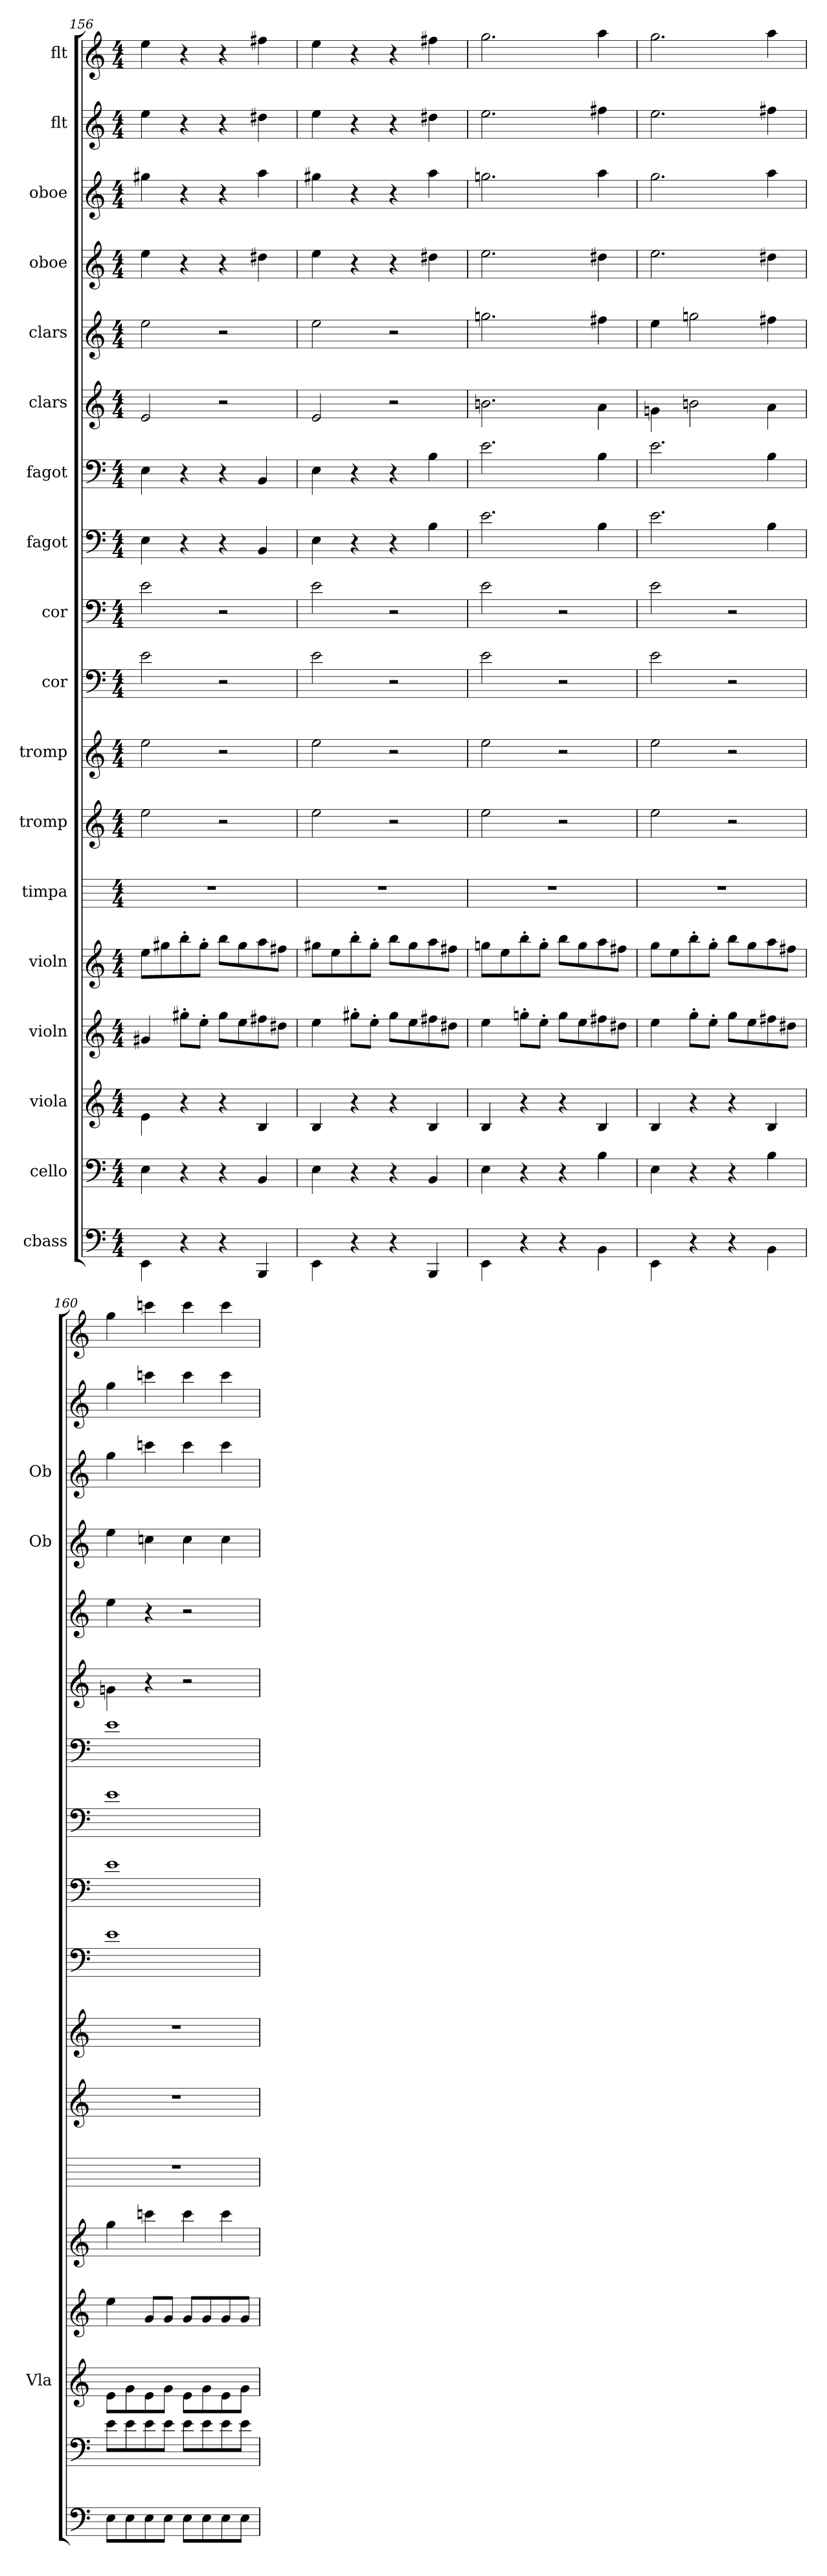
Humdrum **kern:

**kern	**kern	**kern	**kern	**kern	**kern	**kern	**kern	**kern	**kern	**kern	**kern	**kern	**kern	**kern	**kern	**kern	**kern
*part18	*part17	*part16	*part15	*part14	*part13	*part12	*part11	*part10	*part9	*part8	*part7	*part6	*part5	*part4	*part3	*part2	*part1
*staff18	*staff17	*staff16	*staff15	*staff14	*staff13	*staff12	*staff11	*staff10	*staff9	*staff8	*staff7	*staff6	*staff5	*staff4	*staff3	*staff2	*staff1
*I"cbass	*I"cello	*I"viola	*I"violn	*I"violn	*I"timpa	*I"tromp	*I"tromp	*I"cor	*I"cor	*I"fagot	*I"fagot	*I"clars	*I"clars	*I"oboe	*I"oboe	*I"flt	*I"flt
*	*	*I'Vla	*	*	*	*	*	*	*	*	*	*	*	*I'Ob	*I'Ob	*	*
*	*	*	*	*	*	*	*	*ITrd4c7	*ITrd4c7	*	*	*	*	*	*	*	*
*M4/4	*M4/4	*M4/4	*M4/4	*M4/4	*M4/4	*M4/4	*M4/4	*M4/4	*M4/4	*M4/4	*M4/4	*M4/4	*M4/4	*M4/4	*M4/4	*M4/4	*M4/4
=156	=156	=156	=156	=156	=156	=156	=156	=156	=156	=156	=156	=156	=156	=156	=156	=156	=156
4EE\	4E\	4e\	4g#/	8ee\L	1r	2ee\	2ee\	2A\	2A\	4E\	4E\	2e/	2ee\	4ee\	4gg#\	4ee\	4ee\
.	.	.	.	8gg#\	.	.	.	.	.	.	.	.	.	.	.	.	.
4r	4r	4r	8gg#'>\L	8bb'>\	.	.	.	.	.	4r	4r	.	.	4r	4r	4r	4r
.	.	.	8ee'>\J	8gg#'>\J	.	.	.	.	.	.	.	.	.	.	.	.	.
4r	4r	4r	8gg#\L	8bb\L	.	2r	2r	2r	2r	4r	4r	2r	2r	4r	4r	4r	4r
.	.	.	8ee\	8gg#\	.	.	.	.	.	.	.	.	.	.	.	.	.
4BBB/	4BB/	4B/	8ff#\	8aa\	.	.	.	.	.	4BB/	4BB/	.	.	4dd#\	4aa\	4dd#\	4ff#\
.	.	.	8dd#\J	8ff#\J	.	.	.	.	.	.	.	.	.	.	.	.	.
=157	=157	=157	=157	=157	=157	=157	=157	=157	=157	=157	=157	=157	=157	=157	=157	=157	=157
4EE\	4E\	4B/	4ee\	8gg#\L	1r	2ee\	2ee\	2A\	2A\	4E\	4E\	2e/	2ee\	4ee\	4gg#\	4ee\	4ee\
.	.	.	.	8ee\	.	.	.	.	.	.	.	.	.	.	.	.	.
4r	4r	4r	8gg#'>\L	8bb'>\	.	.	.	.	.	4r	4r	.	.	4r	4r	4r	4r
.	.	.	8ee'>\J	8gg#'>\J	.	.	.	.	.	.	.	.	.	.	.	.	.
4r	4r	4r	8gg#\L	8bb\L	.	2r	2r	2r	2r	4r	4r	2r	2r	4r	4r	4r	4r
.	.	.	8ee\	8gg#\	.	.	.	.	.	.	.	.	.	.	.	.	.
4BBB/	4BB/	4B/	8ff#\	8aa\	.	.	.	.	.	4B\	4B\	.	.	4dd#\	4aa\	4dd#\	4ff#\
.	.	.	8dd#\J	8ff#\J	.	.	.	.	.	.	.	.	.	.	.	.	.
=158	=158	=158	=158	=158	=158	=158	=158	=158	=158	=158	=158	=158	=158	=158	=158	=158	=158
4EE\	4E\	4B/	4ee\	8ggn\L	1r	2ee\	2ee\	2A\	2A\	2.e\	2.e\	2.bn\	2.ggn\	2.ee\	2.ggn\	2.ee\	2.gg\
.	.	.	.	8ee\	.	.	.	.	.	.	.	.	.	.	.	.	.
4r	4r	4r	8ggn'>\L	8bb'>\	.	.	.	.	.	.	.	.	.	.	.	.	.
.	.	.	8ee'>\J	8gg'>\J	.	.	.	.	.	.	.	.	.	.	.	.	.
4r	4r	4r	8gg\L	8bb\L	.	2r	2r	2r	2r	.	.	.	.	.	.	.	.
.	.	.	8ee\	8gg\	.	.	.	.	.	.	.	.	.	.	.	.	.
4BB\	4B\	4B/	8ff#\	8aa\	.	.	.	.	.	4B\	4B\	4a\	4ff#\	4dd#\	4aa\	4ff#\	4aa\
.	.	.	8dd#\J	8ff#\J	.	.	.	.	.	.	.	.	.	.	.	.	.
=159	=159	=159	=159	=159	=159	=159	=159	=159	=159	=159	=159	=159	=159	=159	=159	=159	=159
4EE\	4E\	4B/	4ee\	8gg\L	1r	2ee\	2ee\	2A\	2A\	2.e\	2.e\	4gn\	4ee\	2.ee\	2.gg\	2.ee\	2.gg\
.	.	.	.	8ee\	.	.	.	.	.	.	.	.	.	.	.	.	.
4r	4r	4r	8gg'>\L	8bb'>\	.	.	.	.	.	.	.	2bn\	2ggn\	.	.	.	.
.	.	.	8ee'>\J	8gg'>\J	.	.	.	.	.	.	.	.	.	.	.	.	.
4r	4r	4r	8gg\L	8bb\L	.	2r	2r	2r	2r	.	.	.	.	.	.	.	.
.	.	.	8ee\	8gg\	.	.	.	.	.	.	.	.	.	.	.	.	.
4BB\	4B\	4B/	8ff#\	8aa\	.	.	.	.	.	4B\	4B\	4a\	4ff#\	4dd#\	4aa\	4ff#\	4aa\
.	.	.	8dd#\J	8ff#\J	.	.	.	.	.	.	.	.	.	.	.	.	.
=160	=160	=160	=160	=160	=160	=160	=160	=160	=160	=160	=160	=160	=160	=160	=160	=160	=160
8E\L	8e\L	8e\L	4ee\	4gg\	1r	1r	1r	1A\	1A\	1e\	1e\	4gn\	4ee\	4ee\	4gg\	4gg\	4gg\
8E\	8e\	8g\	.	.	.	.	.	.	.	.	.	.	.	.	.	.	.
8E\	8e\	8e\	8g/L	4cccn\	.	.	.	.	.	.	.	4r	4r	4ccn\	4cccn\	4cccn\	4cccn\
8E\J	8e\J	8g\J	8g/J	.	.	.	.	.	.	.	.	.	.	.	.	.	.
8E\L	8e\L	8e\L	8g/L	4ccc\	.	.	.	.	.	.	.	2r	2r	4cc\	4ccc\	4ccc\	4ccc\
8E\	8e\	8g\	8g/	.	.	.	.	.	.	.	.	.	.	.	.	.	.
8E\	8e\	8e\	8g/	4ccc\	.	.	.	.	.	.	.	.	.	4cc\	4ccc\	4ccc\	4ccc\
8E\J	8e\J	8g\J	8g/J	.	.	.	.	.	.	.	.	.	.	.	.	.	.
=	=	=	=	=	=	=	=	=	=	=	=	=	=	=	=	=	=
*-	*-	*-	*-	*-	*-	*-	*-	*-	*-	*-	*-	*-	*-	*-	*-	*-	*-
